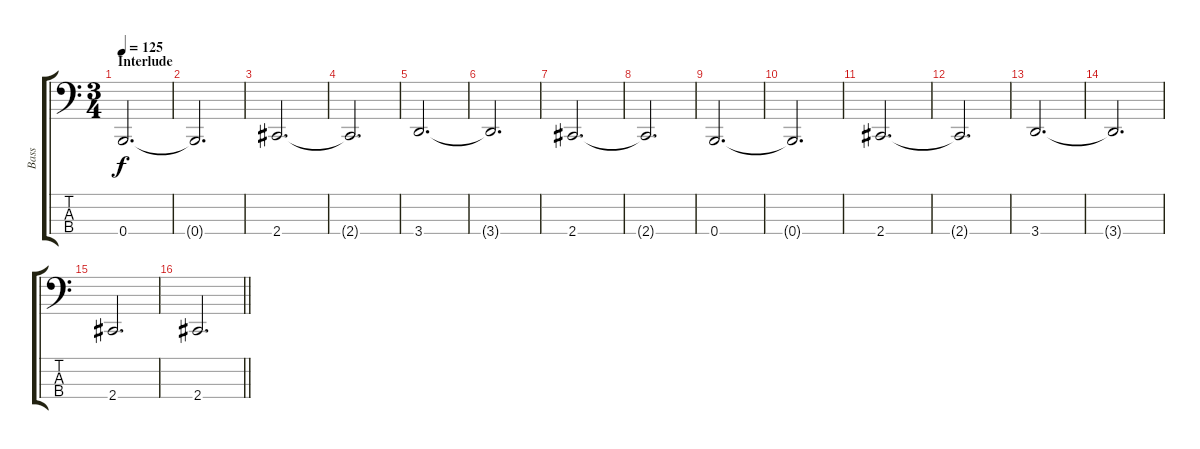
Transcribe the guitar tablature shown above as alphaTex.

\track ("Bass" "Bass") {instrument electricbasspick}
\staff {score tabs}
\tuning (D2 A1 E1 B0) {hide}
\ts (3 4)
\section ("" "Interlude")
\tempo 125
\clef f4
\ks c
0.4.2{d dy f} |
0.4{t}.2{d} |
2.4.2{d} |
2.4{t}.2{d} |
3.4.2{d} |
3.4{t}.2{d} |
2.4.2{d} |
2.4{t}.2{d} |
0.4.2{d} |
0.4{t}.2{d} |
2.4.2{d} |
2.4{t}.2{d} |
3.4.2{d} |
3.4{t}.2{d} |
2.4.2{d} |
\barLineRight lightlight
2.4.2{d}
